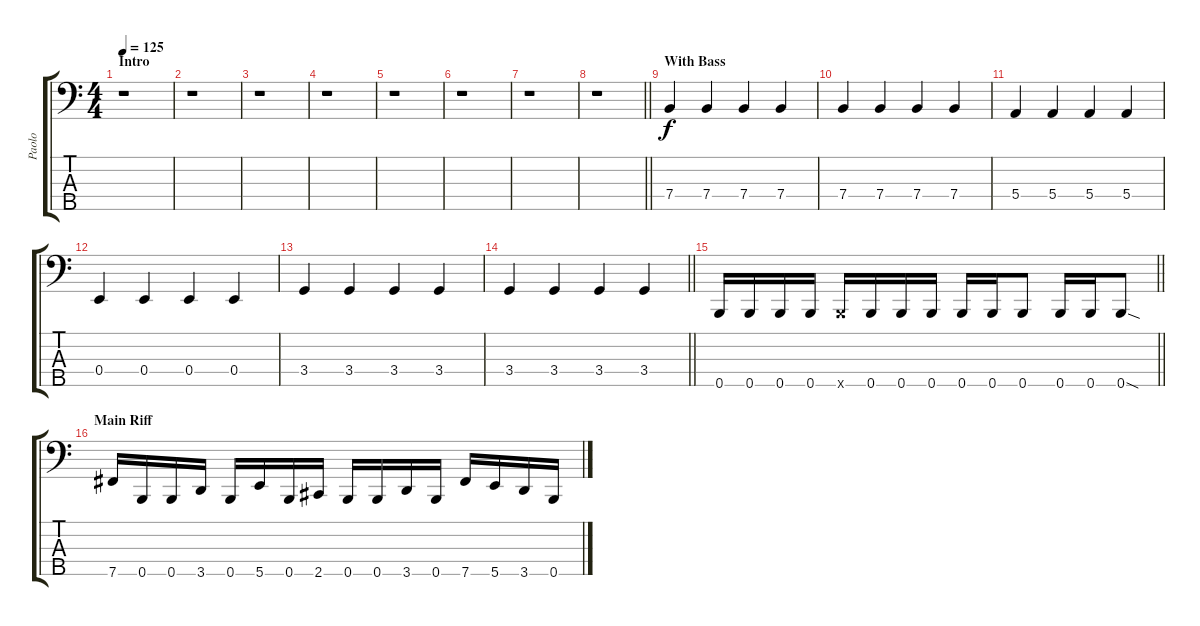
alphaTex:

\track ("Paolo" "Paolo") {instrument electricbassfinger}
\staff {score tabs}
\tuning (G2 D2 A1 E1 B0) {hide}
\ts (4 4)
\section ("" "Intro")
\tempo 125
\clef f4
\ks c
r.1{dy f instrument electricbassfinger} |
r.1 |
r.1 |
r.1 |
r.1 |
r.1 |
r.1 |
\barLineRight lightlight
r.1 |
\section ("" "With Bass")
7.4.4 7.4.4 7.4.4 7.4.4 |
7.4.4 7.4.4 7.4.4 7.4.4 |
5.4.4 5.4.4 5.4.4 5.4.4 |
0.4.4 0.4.4 0.4.4 0.4.4 |
3.4.4 3.4.4 3.4.4 3.4.4 |
\barLineRight lightlight
3.4.4 3.4.4 3.4.4 3.4.4 |
\section ("" "")
\barLineRight lightlight
0.5.16 0.5.16 0.5.16 0.5.16 0.5{x}.16 0.5.16 0.5.16 0.5.16 0.5.16 0.5.16 0.5.8 0.5.16 0.5.16 0.5{sod}.8 |
\section ("" "Main Riff")
7.5.16 0.5.16 0.5.16 3.5.16 0.5.16 5.5.16 0.5.16 2.5.16 0.5.16 0.5.16 3.5.16 0.5.16 7.5.16 5.5.16 3.5.16 0.5.16
